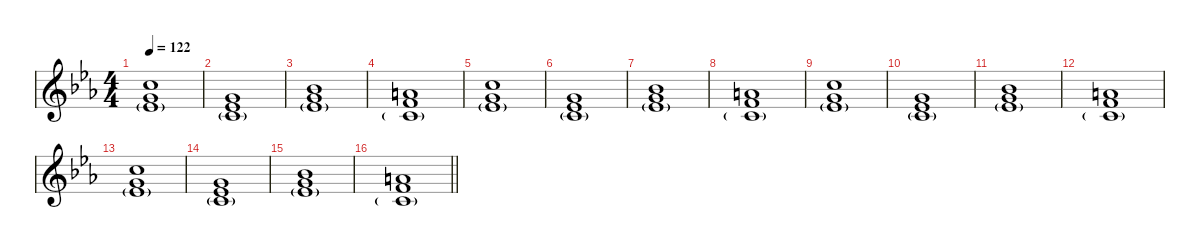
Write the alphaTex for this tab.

\defaultSystemsLayout 4
\hideDynamics
\bracketExtendMode nobrackets
\singleTrackTrackNamePolicy hidden
\multiTrackTrackNamePolicy hidden
\firstSystemTrackNameMode fullname
\firstSystemTrackNameOrientation horizontal
\otherSystemsTrackNameOrientation horizontal
\track ("Synth" "vln.") {instrument stringensemble1}
\staff {score}
\tuning (E4 C4 G3 C3 G2 C2)
\ts (4 4)
\tempo 122
\clef g2
\ks cminor
(8.1{acc forcenatural} 7.2{acc forcenatural} 8.3{g acc b}).1{dy f} |
(3.1{acc forcenatural} 3.2{acc b} 5.3{g acc forcenatural}).1 |
(6.1{acc b} 7.2{acc forcenatural} 8.3{g acc b}).1 |
(5.1{acc forcenatural} 5.2{acc forcenatural} 5.3{g acc forcenatural}).1 |
(8.1{acc forcenatural} 7.2{acc forcenatural} 8.3{g acc b}).1 |
(3.1{acc forcenatural} 3.2{acc b} 5.3{g acc forcenatural}).1 |
(6.1{acc b} 7.2{acc forcenatural} 8.3{g acc b}).1 |
(5.1{acc forcenatural} 5.2{acc forcenatural} 5.3{g acc forcenatural}).1 |
(8.1{acc forcenatural} 7.2{acc forcenatural} 8.3{g acc b}).1 |
(3.1{acc forcenatural} 3.2{acc b} 5.3{g acc forcenatural}).1 |
(6.1{acc b} 7.2{acc forcenatural} 8.3{g acc b}).1 |
(5.1{acc forcenatural} 5.2{acc forcenatural} 5.3{g acc forcenatural}).1 |
(8.1{acc forcenatural} 7.2{acc forcenatural} 8.3{g acc b}).1 |
(3.1{acc forcenatural} 3.2{acc b} 5.3{g acc forcenatural}).1 |
(6.1{acc b} 7.2{acc forcenatural} 8.3{g acc b}).1 |
\barLineRight lightlight
(5.1{acc forcenatural} 5.2{acc forcenatural} 5.3{g acc forcenatural}).1
